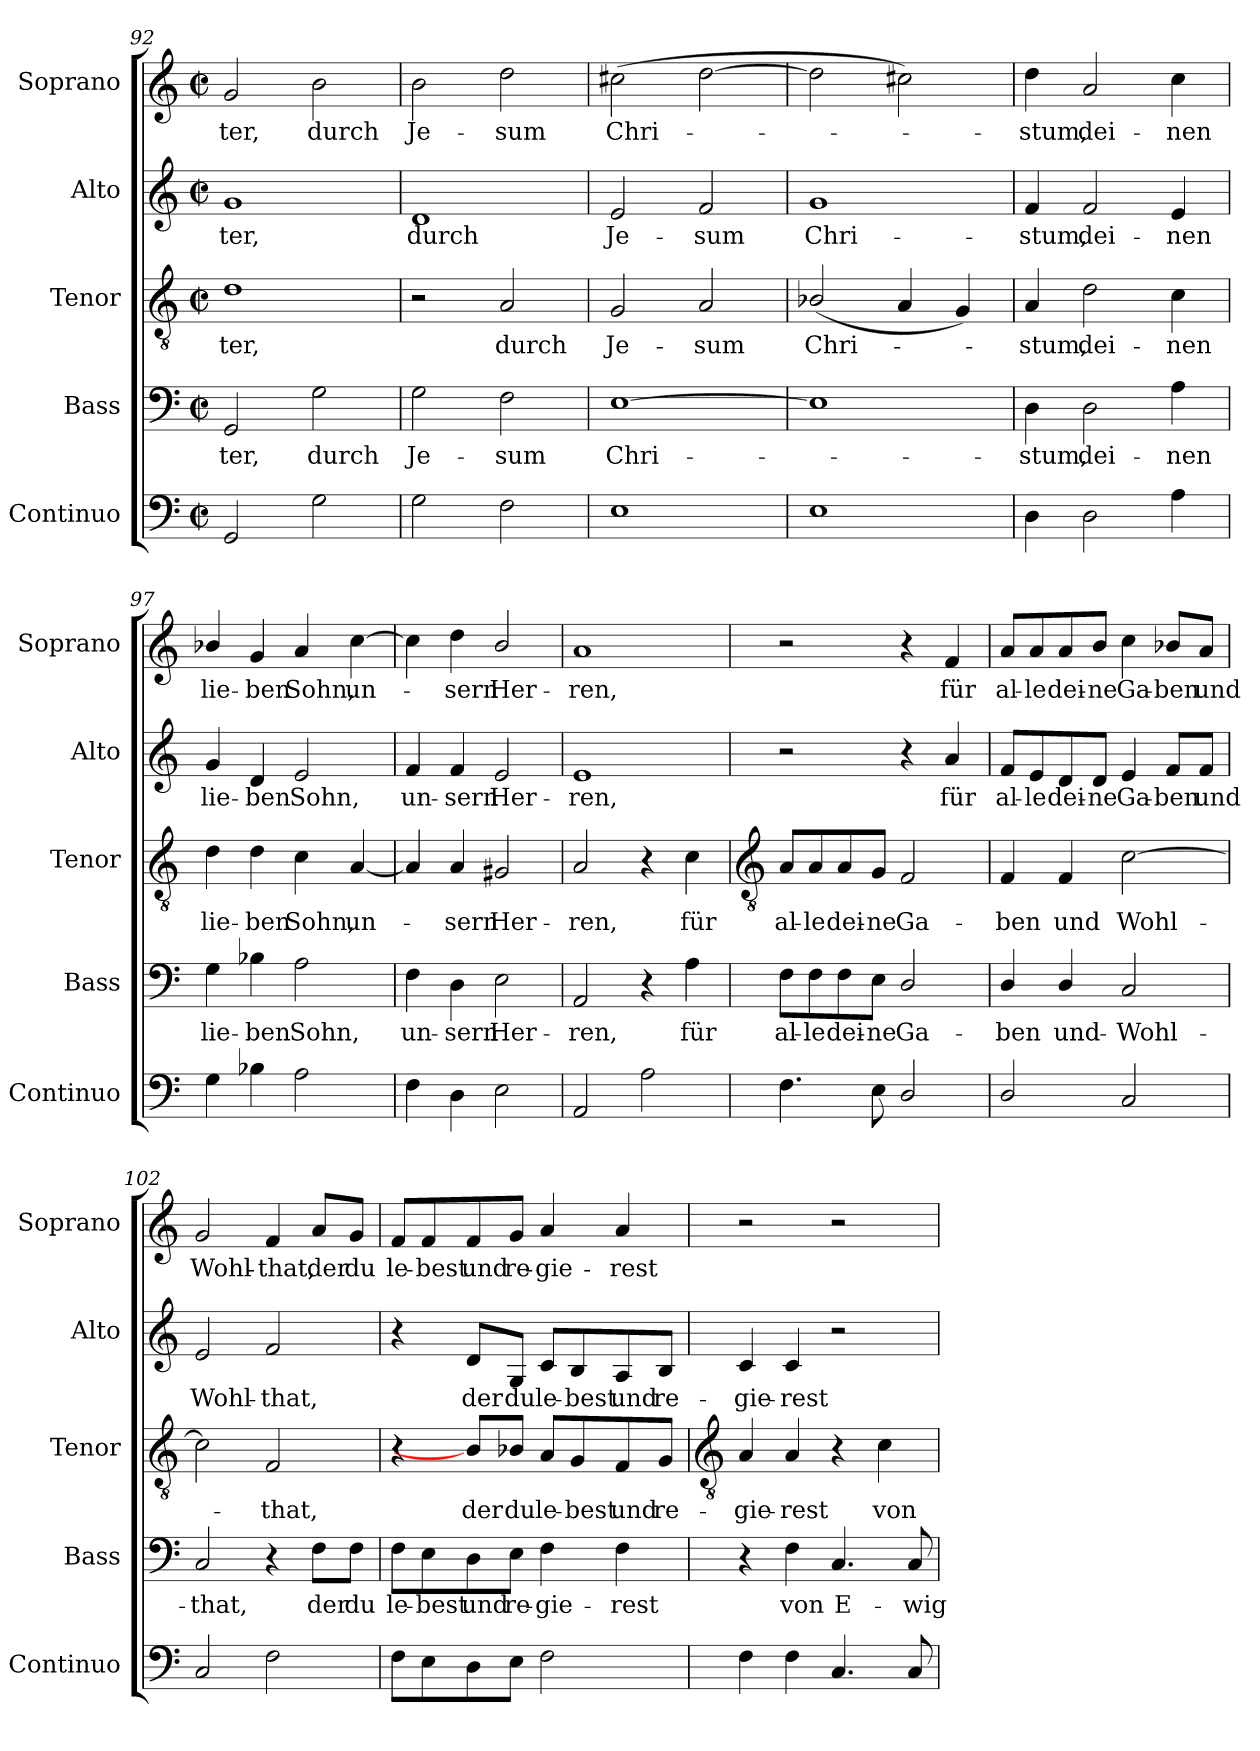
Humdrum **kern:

**kern	**kern	**text	**kern	**text	**kern	**text	**kern	**text
*part5	*part4	*part4	*part3	*part3	*part2	*part2	*part1	*part1
*staff5	*staff4	*staff4	*staff3	*staff3	*staff2	*staff2	*staff1	*staff1
*I"Continuo	*I"Bass	*	*I"Tenor	*	*I"Alto	*	*I"Soprano	*
*I'Continuo	*I'Bass	*	*I'Tenor	*	*I'Alto	*	*I'Soprano	*
!!LO:LB:g=z
*clefF4	*clefF4	*	*clefGv2	*	*clefG2	*	*clefG2	*
*k[]	*k[]	*	*k[]	*	*k[]	*	*k[]	*
*C:	*C:	*	*C:	*	*C:	*	*C:	*
*M2/2	*M2/2	*	*M2/2	*	*M2/2	*	*M2/2	*
*met(c|)	*met(c|)	*	*met(c|)	*	*met(c|)	*	*met(c|)	*
=92	=92	=92	=92	=92	=92	=92	=92	=92
!	!	!LO:LY:b	!	!LO:LY:b	!	!LO:LY:b	!	!LO:LY:b
2GG	2GG	ter,	1d	-ter,	1g	ter,	2g	-ter,
!	!	!LO:LY:b	!	!	!	!	!	!LO:LY:b
2G	2G	durch	.	.	.	.	2b	durch
=93	=93	=93	=93	=93	=93	=93	=93	=93
!	!	!LO:LY:b	!	!	!	!LO:LY:b	!	!LO:LY:b
2G	2G	Je-	2r	.	1d	durch	2b	Je-
!	!	!LO:LY:b	!	!LO:LY:b	!	!	!	!LO:LY:b
2F	2F	-sum	2A/	durch	.	.	2dd	-sum
=94	=94	=94	=94	=94	=94	=94	=94	=94
!	!	!LO:LY:b	!	!LO:LY:b	!	!LO:LY:b	!	!LO:LY:b
1E	[1E	Chri-	2G	Je-	2e	Je-	(>2cc#X	Chri-
!	!	!	!	!LO:LY:b	!	!LO:LY:b	!	!
.	.	.	2A	-sum	2f	-sum	[2dd	.
=95	=95	=95	=95	=95	=95	=95	=95	=95
!	!	!	!	!LO:LY:b	!	!LO:LY:b	!	!
1E	1E]	.	(<2B-X/	Chri-	1g	Chri-	2dd]	.
.	.	.	4A/	.	.	.	2cc#X)	.
.	.	.	4G)	.	.	.	.	.
=96	=96	=96	=96	=96	=96	=96	=96	=96
!	!	!LO:LY:b	!	!LO:LY:b	!	!LO:LY:b	!	!LO:LY:b
4D	4D	stum,	4A	stum,	4f	-stum,	4dd	stum,
!	!	!LO:LY:b	!	!LO:LY:b	!	!LO:LY:b	!	!LO:LY:b
2D	2D	dei-	2d	dei-	2f	dei-	2a	dei-
!	!	!LO:LY:b	!	!LO:LY:b	!	!LO:LY:b	!	!LO:LY:b
4A	4A	-nen	4c	-nen	4e	-nen	4cc	-nen
=97	=97	=97	=97	=97	=97	=97	=97	=97
!	!	!LO:LY:b	!	!LO:LY:b	!	!LO:LY:b	!	!LO:LY:b
4G	4G	lie-	4d	lie-	4g	lie-	4b-X/	lie-
!	!	!LO:LY:b	!	!LO:LY:b	!	!LO:LY:b	!	!LO:LY:b
4B-X	4B-X	-ben	4d	-ben	4d	-ben	4g	-ben
!	!	!LO:LY:b	!	!LO:LY:b	!	!LO:LY:b	!	!LO:LY:b
2A	2A	Sohn,	4c	Sohn,	2e	Sohn,	4a	Sohn,
!	!	!	!	!LO:LY:b	!	!	!	!LO:LY:b
.	.	.	[4A/	un-	.	.	[4cc	un-
=98	=98	=98	=98	=98	=98	=98	=98	=98
!	!	!LO:LY:b	!	!	!	!LO:LY:b	!	!
4F	4F	un-	4A/]	.	4f	un-	4cc]	.
!	!	!LO:LY:b	!	!LO:LY:b	!	!LO:LY:b	!	!LO:LY:b
4D	4D	-sern	4A/	sern	4f	-sern	4dd	sern
!	!	!LO:LY:b	!	!LO:LY:b	!	!LO:LY:b	!	!LO:LY:b
2E	2E	Her-	2G#X	Her-	2e	Her-	2b/	Her-
=99	=99	=99	=99	=99	=99	=99	=99	=99
!	!	!LO:LY:b	!	!LO:LY:b	!	!LO:LY:b	!	!LO:LY:b
2AA	2AA	-ren,	2A	-ren,	1e	-ren,	1a	-ren,
2A	4r	.	4r	.	.	.	.	.
!	!	!LO:LY:b	!	!LO:LY:b	!	!	!	!
.	4A	für	4c	für	.	.	.	.
!!LO:LB:g=z
=100	=100	=100	=100	=100	=100	=100	=100	=100
*	*	*	*clefGv2	*	*	*	*	*
!	!	!LO:LY:b	!	!LO:LY:b	!	!	!	!
4.F	8F\L	al-	8A/L	al-	2r	.	2r	.
!	!	!LO:LY:b	!	!LO:LY:b	!	!	!	!
.	8F\	-le	8A/	-le	.	.	.	.
!	!	!LO:LY:b	!	!LO:LY:b	!	!	!	!
.	8F\	dei-	8A/	dei-	.	.	.	.
!	!	!LO:LY:b	!	!LO:LY:b	!	!	!	!
8E	8E\J	-ne	8G/J	-ne	.	.	.	.
!	!	!LO:LY:b	!	!LO:LY:b	!	!	!	!
2D/	2D/	Ga-	2F	Ga-	4r	.	4r	.
!	!	!	!	!	!	!LO:LY:b	!	!LO:LY:b
.	.	.	.	.	4a	für	4f	für
=101	=101	=101	=101	=101	=101	=101	=101	=101
!	!	!LO:LY:b	!	!LO:LY:b	!	!LO:LY:b	!	!LO:LY:b
2D/	4D/	-ben	4F	-ben	8f/L	al-	8a/L	al-
!	!	!	!	!	!	!LO:LY:b	!	!LO:LY:b
.	.	.	.	.	8e/	-le	8a/	-le
!	!	!LO:LY:b	!	!LO:LY:b	!	!LO:LY:b	!	!LO:LY:b
.	4D/	und-	4F	und	8d/	dei-	8a/	dei-
!	!	!	!	!	!	!LO:LY:b	!	!LO:LY:b
.	.	.	.	.	8d/J	-ne	8b/J	-ne
!	!	!LO:LY:b	!	!LO:LY:b	!	!LO:LY:b	!	!LO:LY:b
2C	2C	-Wohl-	[2c	Wohl-	4e	Ga-	4cc	Ga-
!	!	!	!	!	!	!LO:LY:b	!	!LO:LY:b
.	.	.	.	.	8f/L	-ben	8b-X/L	-ben
!	!	!	!	!	!	!LO:LY:b	!	!LO:LY:b
.	.	.	.	.	8f/J	und	8a/J	und
=102	=102	=102	=102	=102	=102	=102	=102	=102
!	!	!LO:LY:b	!	!	!	!LO:LY:b	!	!LO:LY:b
2C	2C	-that,	2c]	.	2e	Wohl-	2g	Wohl-
!	!	!	!	!LO:LY:b	!	!LO:LY:b	!	!LO:LY:b
2F	4r	.	2F	that,	2f	-that,	4f	-that,
!	!	!LO:LY:b	!	!	!	!	!	!LO:LY:b
.	8F\L	der	.	.	.	.	8a/L	der
!	!	!LO:LY:b	!	!	!	!	!	!LO:LY:b
.	8F\J	du	.	.	.	.	8g/J	du
=103	=103	=103	=103	=103	=103	=103	=103	=103
!	!	!LO:LY:b	!	!	!	!	!	!LO:LY:b
8FL	8F\L	le-	4r	.	4r	.	8f/L	le-
!	!	!LO:LY:b	!	!	!	!	!	!LO:LY:b
8E	8E\	-best	.	.	.	.	8f/	-best
!	!	!LO:LY:b	!	!LO:LY:b	!	!LO:LY:b	!	!LO:LY:b
8D	8D\	und	8B-/L]	der	8d/L	der	8f/	und
!	!	!LO:LY:b	!	!LO:LY:b	!	!LO:LY:b	!	!LO:LY:b
8EJ	8E\J	re-	8B-/J	du	8G/J	du	8g/J	re-
!	!	!LO:LY:b	!	!LO:LY:b	!	!LO:LY:b	!	!LO:LY:b
2F	4F	-gie-	8A/L	le-	8c/L	le-	4a	-gie-
!	!	!	!	!LO:LY:b	!	!LO:LY:b	!	!
.	.	.	8G/	-best	8B/	-best	.	.
!	!	!LO:LY:b	!	!LO:LY:b	!	!LO:LY:b	!	!LO:LY:b
.	4F	-rest	8F/	und	8A/	und	4a	-rest
!	!	!	!	!LO:LY:b	!	!LO:LY:b	!	!
.	.	.	8G/J	re-	8B/J	re-	.	.
!!LO:LB:g=z
=104	=104	=104	=104	=104	=104	=104	=104	=104
*	*	*	*clefGv2	*	*	*	*	*
!	!	!	!	!LO:LY:b	!	!LO:LY:b	!	!
4F	4r	.	4A	-gie-	4c	-gie-	2r	.
!	!	!LO:LY:b	!	!LO:LY:b	!	!LO:LY:b	!	!
4F	4F	von	4A	-rest	4c	-rest	.	.
!	!	!LO:LY:b	!	!	!	!	!	!
4.C	4.C	E-	4r	.	2r	.	2r	.
!	!	!	!	!LO:LY:b	!	!	!	!
.	.	.	4c	von	.	.	.	.
!	!	!LO:LY:b	!	!	!	!	!	!
8C	8C	-wig-	.	.	.	.	.	.
=	=	=	=	=	=	=	=	=
*-	*-	*-	*-	*-	*-	*-	*-	*-
